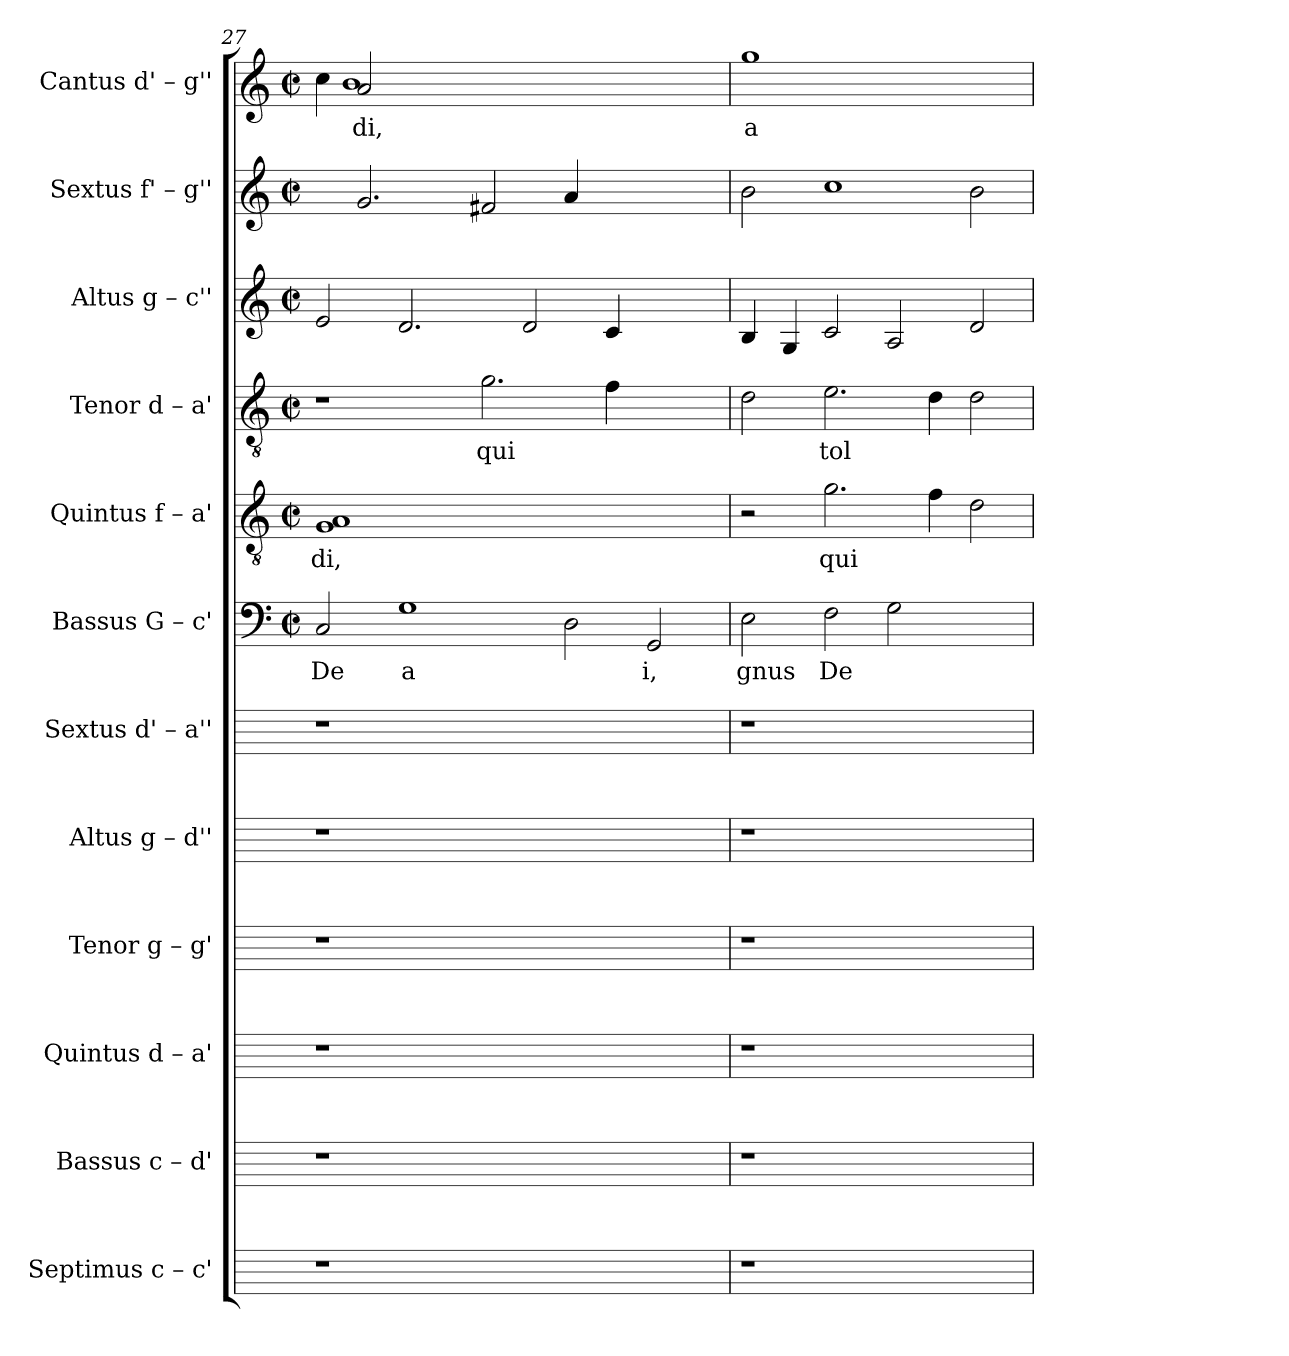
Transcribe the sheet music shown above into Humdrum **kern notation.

**kern	**kern	**kern	**kern	**kern	**kern	**kern	**text	**kern	**text	**kern	**text	**kern	**kern	**kern	**text
*part12	*part11	*part10	*part9	*part8	*part7	*part6	*part6	*part5	*part5	*part4	*part4	*part3	*part2	*part1	*part1
*staff12	*staff11	*staff10	*staff9	*staff8	*staff7	*staff6	*staff6	*staff5	*staff5	*staff4	*staff4	*staff3	*staff2	*staff1	*staff1
*I"Septimus  c – c'	*I"Bassus  c – d'	*I"Quintus  d – a'	*I"Tenor  g – g'	*I"Altus  g – d''	*I"Sextus  d' – a''	*I"Bassus  G – c'	*	*I"Quintus  f – a'	*	*I"Tenor  d – a'	*	*I"Altus  g – c''	*I"Sextus  f' – g''	*I"Cantus  d' – g''	*
*	*	*	*	*	*	*clefF4	*	*clefGv2	*	*clefGv2	*	*clefG2	*clefG2	*clefG2	*
*	*	*	*	*	*	*M2/2	*	*M2/2	*	*M2/2	*	*M2/2	*M2/2	*M2/2	*
*	*	*	*	*	*	*met(c|)	*	*met(c|)	*	*met(c|)	*	*met(c|)	*met(c|)	*met(c|)	*
=27	=27	=27	=27	=27	=27	=27	=27	=27	=27	=27	=27	=27	=27	=27	=27
!	!	!	!	!	!	!	!LO:LY:b	!	!LO:LY:b:cj	!	!	!	!	!	!
*	*	*	*	*	*	*	*	*	*	*	*	*	*	*^	*
1r	1r	1r	1r	1r	1r	2C/	De	1A 1G	-di,	1r	.	2e/	4ryy	4ryy	4cc\	.
!	!	!	!	!	!	!	!	!	!	!	!	!	!	!	!	!LO:LY:b:cj
.	.	.	.	.	.	.	.	.	.	.	.	.	2.g/	2a/	1b	-di,
!	!	!	!	!	!	!	!LO:LY:b:cj	!	!	!	!	!	!	!	!	!
.	.	.	.	.	.	1G	a	.	.	.	.	2.d/	.	.	.	.
.	.	.	.	.	.	.	.	.	.	.	.	.	.	1ryy	.	.
!	!	!	!	!	!	!	!	!	!	!	!LO:LY:b	!	!	!	!	!
1.ryy	1.ryy	1.ryy	1.ryy	1.ryy	1.ryy	.	.	1.ryy	.	2.g\	qui	.	2f#X/	.	.	.
.	.	.	.	.	.	.	.	.	.	.	.	2d/	.	.	1ryy	.
.	.	.	.	.	.	2D\	.	.	.	.	.	.	4a/	.	.	.
.	.	.	.	.	.	.	.	.	.	4f\	.	4c/	2.ryy	4ryy	.	.
!	!	!	!	!	!	!	!LO:LY:b:cj	!	!	!	!	!	!	!	!	!
.	.	.	.	.	.	2GG/	i,	.	.	2ryy	.	2ryy	.	2ryy	.	.
.	.	.	.	.	.	.	.	.	.	.	.	.	.	.	4ryy	.
=28	=28	=28	=28	=28	=28	=28	=28	=28	=28	=28	=28	=28	=28	=28	=28	=28
!	!	!	!	!	!	!	!LO:LY:b:cj	!	!	!	!	!	!	!	!	!LO:LY:b:cj
*	*	*	*	*	*	*	*	*	*	*	*	*	*	*v	*v	*
1r	1r	1r	1r	1r	1r	2E\	gnus	2r	.	2d\	.	4B/	2b\	1gg	a-
.	.	.	.	.	.	.	.	.	.	.	.	4G/	.	.	.
!	!	!	!	!	!	!	!LO:LY:b	!	!LO:LY:b	!	!LO:LY:b	!	!	!	!
.	.	.	.	.	.	2F\	De	2.g\	qui	2.e\	tol	2c/	1cc	.	.
1ryy	1ryy	1ryy	1ryy	1ryy	1ryy	2G\	.	.	.	.	.	2A/	.	1ryy	.
.	.	.	.	.	.	.	.	4f\	.	4d\	.	.	.	.	.
.	.	.	.	.	.	2ryy	.	2d\	.	2d\	.	2d/	2b\	.	.
=	=	=	=	=	=	=	=	=	=	=	=	=	=	=	=
*-	*-	*-	*-	*-	*-	*-	*-	*-	*-	*-	*-	*-	*-	*-	*-
